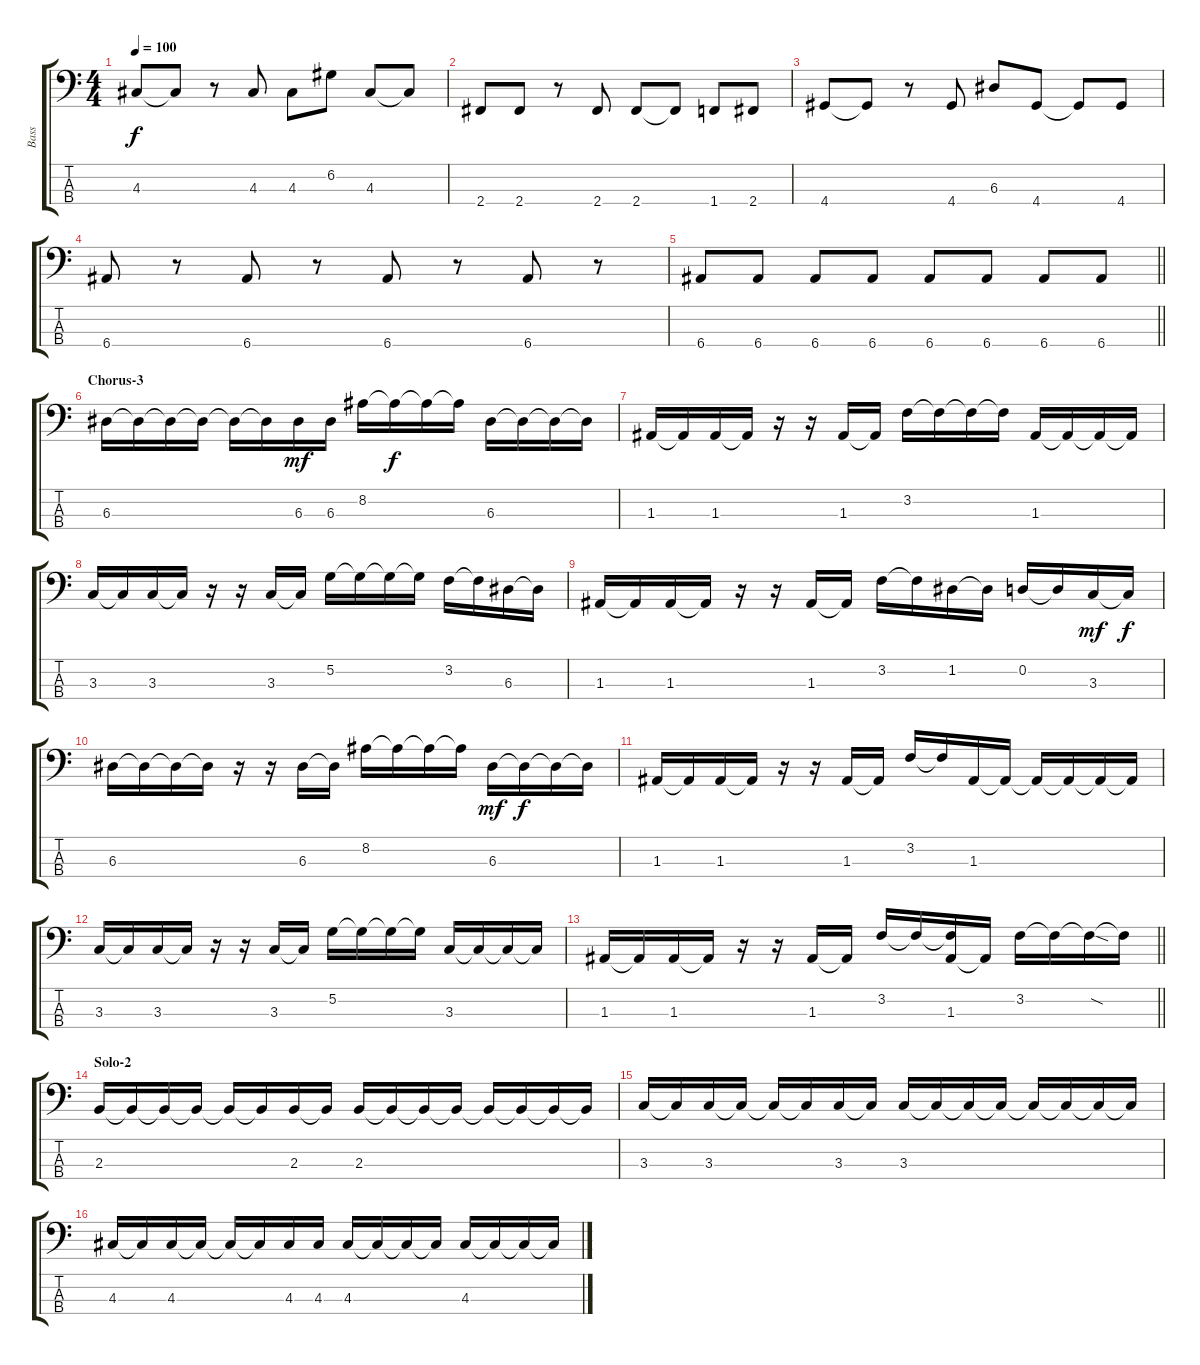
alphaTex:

\track ("Bass" "Bass") {instrument electricbassfinger}
\staff {score tabs}
\tuning (G2 D2 A1 E1) {hide}
\ts (4 4)
\tempo 100
\clef f4
\ks c
4.3.8{dy f} 4.3{t}.8 r.8 4.3.8 4.3.8 6.2.8 4.3.8 4.3{t}.8 |
2.4.8 2.4.8 r.8 2.4.8 2.4.8 2.4{t}.8 1.4.8 2.4.8 |
4.4.8 4.4{t}.8 r.8 4.4.8 6.3.8 4.4.8 4.4{t}.8 4.4.8 |
6.4.8 r.8 6.4.8 r.8 6.4.8 r.8 6.4.8 r.8 |
\barLineRight lightlight
6.4.8 6.4.8 6.4.8 6.4.8 6.4.8 6.4.8 6.4.8 6.4.8 |
\section ("" "Chorus-3")
6.3.16 6.3{t}.16 6.3{t}.16 6.3{t}.16 6.3{t}.16 6.3{t}.16 6.3.16{dy mf} 6.3.16 8.2.16 8.2{t}.16{dy f} 8.2{t}.16 8.2{t}.16 6.3.16 6.3{t}.16 6.3{t}.16 6.3{t}.16 |
1.3.16 1.3{t}.16 1.3.16 1.3{t}.16 r.16 r.16 1.3.16 1.3{t}.16 3.2.16 3.2{t}.16 3.2{t}.16 3.2{t}.16 1.3.16 1.3{t}.16 1.3{t}.16 1.3{t}.16 |
3.3.16 3.3{t}.16 3.3.16 3.3{t}.16 r.16 r.16 3.3.16 3.3{t}.16 5.2.16 5.2{t}.16 5.2{t}.16 5.2{t}.16 3.2.16 3.2{t}.16 6.3.16 6.3{t}.16 |
1.3.16 1.3{t}.16 1.3.16 1.3{t}.16 r.16 r.16 1.3.16 1.3{t}.16 3.2.16 3.2{t}.16 1.2.16 1.2{t}.16 0.2.16 0.2{t}.16 3.3.16{dy mf} 3.3{t}.16{dy f} |
6.3.16 6.3{t}.16 6.3{t}.16 6.3{t}.16 r.16 r.16 6.3.16 6.3{t}.16 8.2.16 8.2{t}.16 8.2{t}.16 8.2{t}.16 6.3.16{dy mf} 6.3{t}.16{dy f} 6.3{t}.16 6.3{t}.16 |
1.3.16 1.3{t}.16 1.3.16 1.3{t}.16 r.16 r.16 1.3.16 1.3{t}.16 3.2.16 3.2{t}.16 1.3.16 1.3{t}.16 1.3{t}.16 1.3{t}.16 1.3{t}.16 1.3{t}.16 |
3.3.16 3.3{t}.16 3.3.16 3.3{t}.16 r.16 r.16 3.3.16 3.3{t}.16 5.2.16 5.2{t}.16 5.2{t}.16 5.2{t}.16 3.3.16 3.3{t}.16 3.3{t}.16 3.3{t}.16 |
\barLineRight lightlight
1.3.16 1.3{t}.16 1.3.16 1.3{t}.16 r.16 r.16 1.3.16 1.3{t}.16 3.2.16 3.2{t}.16 (3.2{t} 1.3).16 1.3{t}.16 3.2.16 3.2{t}.16 3.2{sod t}.16 3.2{t}.16 |
\section ("" "Solo-2")
2.3.16 2.3{t}.16 2.3{t}.16 2.3{t}.16 2.3{t}.16 2.3{t}.16 2.3.16 2.3{t}.16 2.3.16 2.3{t}.16 2.3{t}.16 2.3{t}.16 2.3{t}.16 2.3{t}.16 2.3{t}.16 2.3{t}.16 |
3.3.16 3.3{t}.16 3.3.16 3.3{t}.16 3.3{t}.16 3.3{t}.16 3.3.16 3.3{t}.16 3.3.16 3.3{t}.16 3.3{t}.16 3.3{t}.16 3.3{t}.16 3.3{t}.16 3.3{t}.16 3.3{t}.16 |
4.3.16 4.3{t}.16 4.3.16 4.3{t}.16 4.3{t}.16 4.3{t}.16 4.3.16 4.3.16 4.3.16 4.3{t}.16 4.3{t}.16 4.3{t}.16 4.3.16 4.3{t}.16 4.3{t}.16 4.3{t}.16
